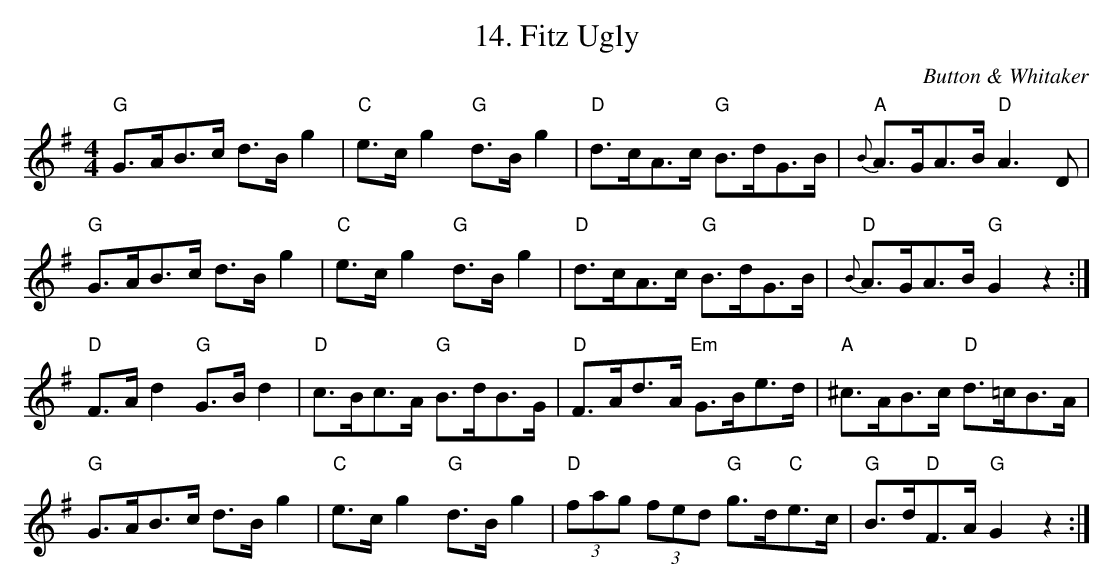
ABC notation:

X:1
T:14. Fitz Ugly
C:Button & Whitaker
L:1/8
M:4/4
K:G
 "G"G>AB>c d>B g2 | "C"e>c g2 "G"d>B g2 | "D"d>cA>c "G"B>dG>B |"A"{B} A>GA>B "D"A3 D |$ "G"G>AB>c d>B g2 | %5
"C" e>c g2 "G"d>B g2 | "D"d>cA>c "G"B>dG>B |"D"{B} A>GA>B "G"G2 z2 :|$ "D"F>A d2 "G"G>B d2 | "D"c>Bc>A "G"B>dB>G | %10
"D" F>Ad>A "Em"G>Be>d | "A"^c>AB>c "D"d>=cB>A |$ "G"G>AB>c d>B g2 | "C"e>c g2 "G"d>B g2 | "D"(3fag (3fed "G"g>d"C"e>c | %15
"G" B>d"D"F>A "G"G2 z2 :| %16
